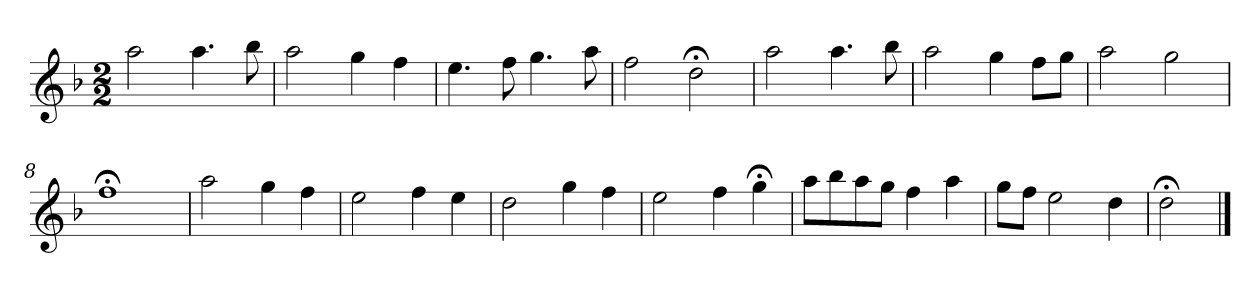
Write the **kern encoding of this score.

**kern
*part1
*staff1
*k[b-]
*d:
*M2/2
*MM120
=1
2aa
4.aa
8bb-
=2
2aa
4gg
4ff
=3
4.ee
8ff
4.gg
8aa
=4
2ff
2dd;<
=5
2aa
4.aa
8bb-
=6
2aa
4gg
8ffL
8ggJ
=7
2aa
2gg
=8
1ff;<
=9
2aa
4gg
4ff
=10
2ee
4ff
4ee
=11
2dd
4gg
4ff
=12
2ee
4ff
4gg;<
=13
8aaL
8bb-
8aa
8ggJ
4ff
4aa
=14
8ggL
8ffJ
2ee
4dd
=15
2dd;<
==
*-
